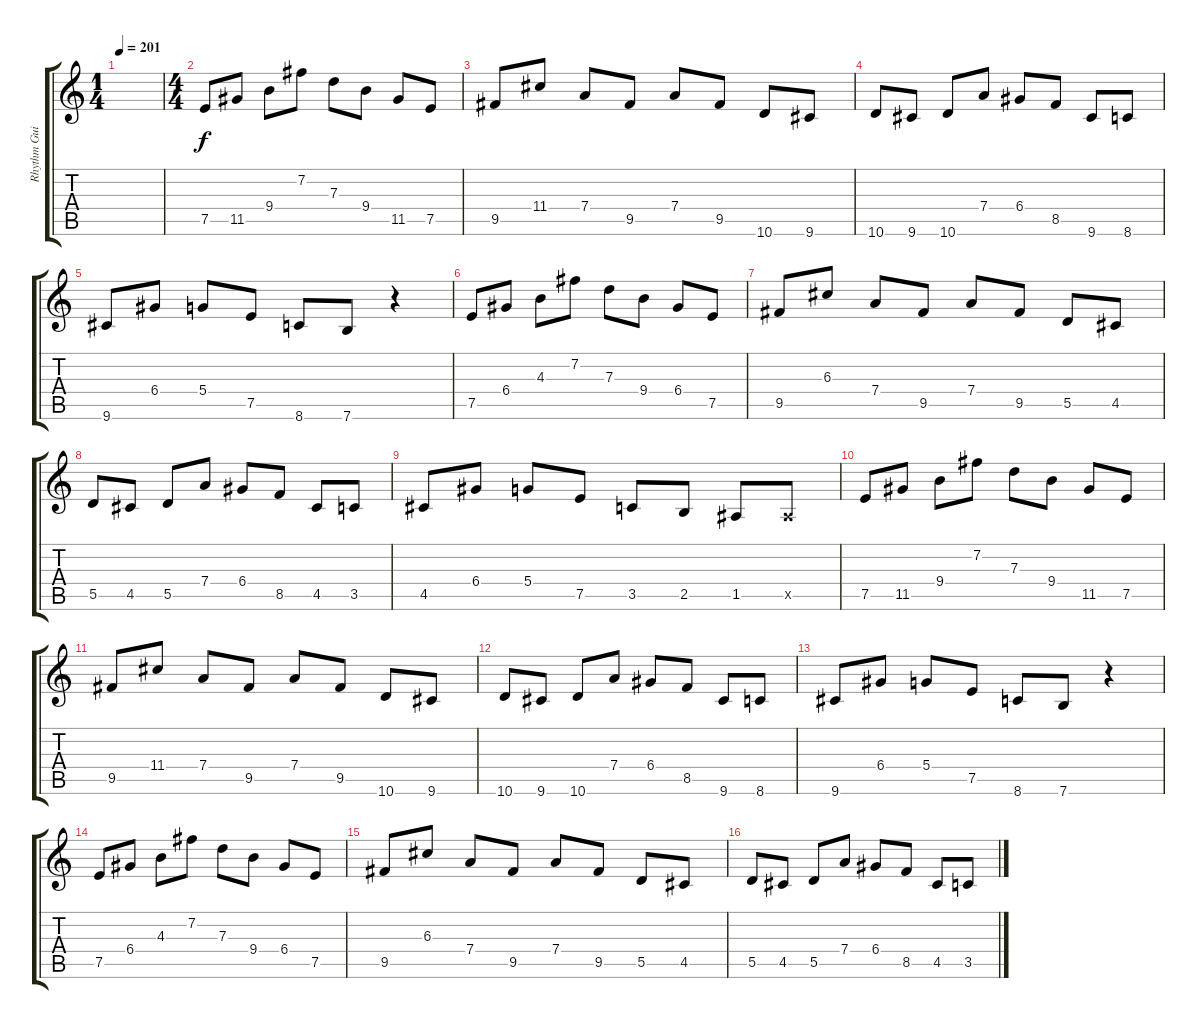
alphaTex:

\track ("Rhythm Guitar" "Rhythm Gui") {instrument distortionguitar}
\staff {score tabs}
\tuning (E4 B3 G3 D3 A2 E2) {hide}
\ts (1 4)
\tempo 201
\clef g2
\ks c
|
\ts (4 4)
7.5.8{volume 12} 11.5.8 9.4.8 7.2.8 7.3.8 9.4.8 11.5.8 7.5.8 |
9.5.8 11.4.8 7.4.8 9.5.8 7.4.8 9.5.8 10.6.8 9.6.8 |
10.6.8 9.6.8 10.6.8 7.4.8 6.4.8 8.5.8 9.6.8 8.6.8 |
9.6.8 6.4.8 5.4.8 7.5.8 8.6.8 7.6.8 r.4 |
7.5.8 6.4.8 4.3.8 7.2.8 7.3.8 9.4.8 6.4.8 7.5.8 |
9.5.8 6.3.8 7.4.8 9.5.8 7.4.8 9.5.8 5.5.8 4.5.8 |
5.5.8 4.5.8 5.5.8 7.4.8 6.4.8 8.5.8 4.5.8 3.5.8 |
4.5.8 6.4.8 5.4.8 7.5.8 3.5.8 2.5.8 1.5.8 1.5{x}.8 |
7.5.8 11.5.8 9.4.8 7.2.8 7.3.8 9.4.8 11.5.8 7.5.8 |
9.5.8 11.4.8 7.4.8 9.5.8 7.4.8 9.5.8 10.6.8 9.6.8 |
10.6.8 9.6.8 10.6.8 7.4.8 6.4.8 8.5.8 9.6.8 8.6.8 |
9.6.8 6.4.8 5.4.8 7.5.8 8.6.8 7.6.8 r.4 |
7.5.8 6.4.8 4.3.8 7.2.8 7.3.8 9.4.8 6.4.8 7.5.8 |
9.5.8 6.3.8 7.4.8 9.5.8 7.4.8 9.5.8 5.5.8 4.5.8 |
5.5.8 4.5.8 5.5.8 7.4.8 6.4.8 8.5.8 4.5.8 3.5.8
